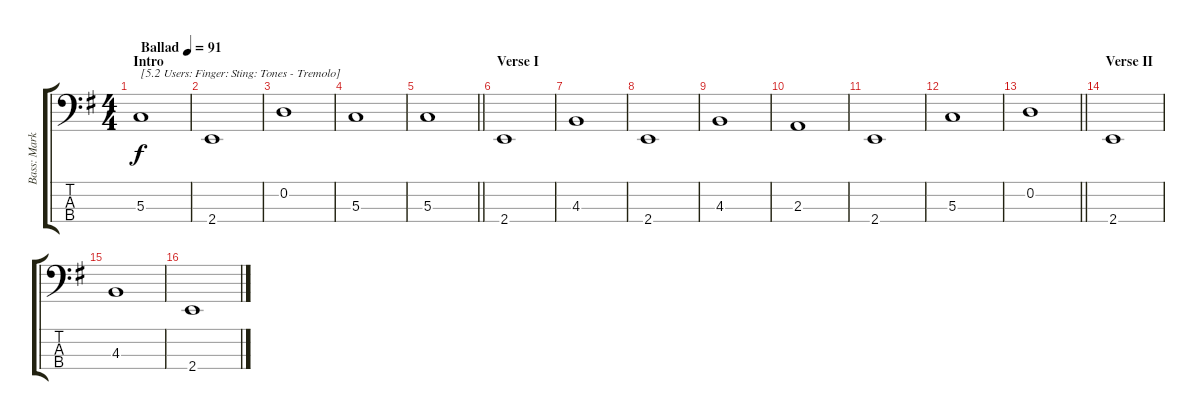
\track ("Bass: Mark" "Bass: Mark") {instrument electricbassfinger}
\staff {score tabs}
\tuning (G2 D2 G1 D1) {hide}
\ts (4 4)
\section ("" "Intro")
\tempo (91 "Ballad")
\clef f4
\ks g
5.3.1{txt "[5.2 Users: Finger: Sting: Tones - Tremolo]" dy f instrument electricbassfinger} |
2.4.1 |
0.2.1 |
5.3.1 |
\barLineRight lightlight
5.3.1 |
\section ("" "Verse I")
2.4.1 |
4.3.1 |
2.4.1 |
4.3.1 |
2.3.1 |
2.4.1 |
5.3.1 |
\barLineRight lightlight
0.2.1 |
\section ("" "Verse II")
2.4.1 |
4.3.1 |
2.4.1
